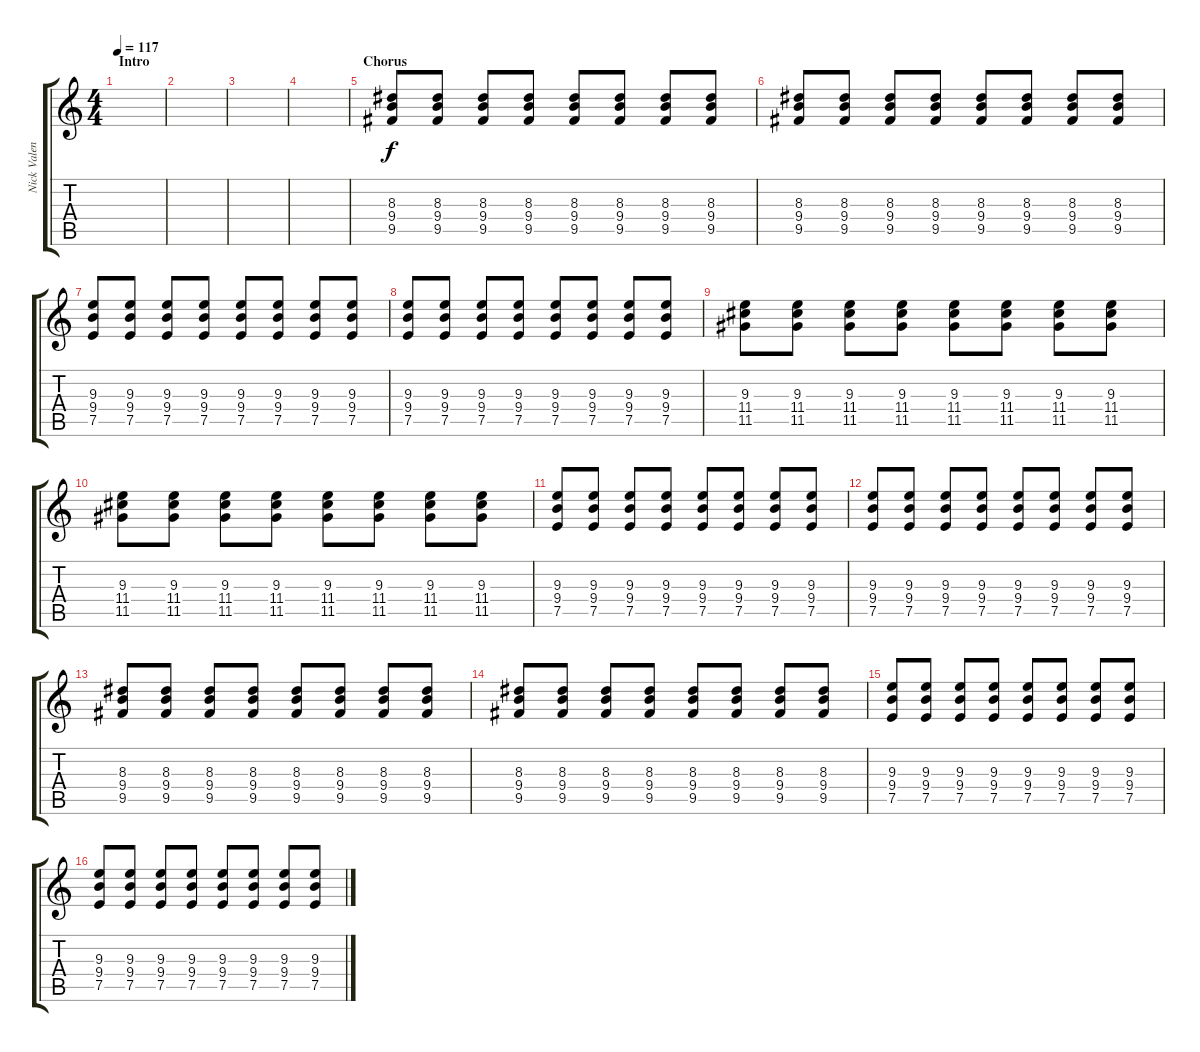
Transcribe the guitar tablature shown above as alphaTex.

\track ("Nick Valensi - Guitar I" "Nick Valen") {instrument overdrivenguitar}
\staff {score tabs}
\tuning (E4 B3 G3 D3 A2 E2) {hide}
\ts (4 4)
\section ("" "Intro")
\tempo 117
\clef g2
\ks c
|
|
|
|
\section ("" "Chorus")
(8.3 9.4 9.5).8 (8.3 9.4 9.5).8 (8.3 9.4 9.5).8 (8.3 9.4 9.5).8 (8.3 9.4 9.5).8 (8.3 9.4 9.5).8 (8.3 9.4 9.5).8 (8.3 9.4 9.5).8 |
(8.3 9.4 9.5).8 (8.3 9.4 9.5).8 (8.3 9.4 9.5).8 (8.3 9.4 9.5).8 (8.3 9.4 9.5).8 (8.3 9.4 9.5).8 (8.3 9.4 9.5).8 (8.3 9.4 9.5).8 |
(9.3 9.4 7.5).8 (9.3 9.4 7.5).8 (9.3 9.4 7.5).8 (9.3 9.4 7.5).8 (9.3 9.4 7.5).8 (9.3 9.4 7.5).8 (9.3 9.4 7.5).8 (9.3 9.4 7.5).8 |
(9.3 9.4 7.5).8 (9.3 9.4 7.5).8 (9.3 9.4 7.5).8 (9.3 9.4 7.5).8 (9.3 9.4 7.5).8 (9.3 9.4 7.5).8 (9.3 9.4 7.5).8 (9.3 9.4 7.5).8 |
(9.3 11.4 11.5).8 (9.3 11.4 11.5).8 (9.3 11.4 11.5).8 (9.3 11.4 11.5).8 (9.3 11.4 11.5).8 (9.3 11.4 11.5).8 (9.3 11.4 11.5).8 (9.3 11.4 11.5).8 |
(9.3 11.4 11.5).8 (9.3 11.4 11.5).8 (9.3 11.4 11.5).8 (9.3 11.4 11.5).8 (9.3 11.4 11.5).8 (9.3 11.4 11.5).8 (9.3 11.4 11.5).8 (9.3 11.4 11.5).8 |
(9.3 9.4 7.5).8 (9.3 9.4 7.5).8 (9.3 9.4 7.5).8 (9.3 9.4 7.5).8 (9.3 9.4 7.5).8 (9.3 9.4 7.5).8 (9.3 9.4 7.5).8 (9.3 9.4 7.5).8 |
(9.3 9.4 7.5).8 (9.3 9.4 7.5).8 (9.3 9.4 7.5).8 (9.3 9.4 7.5).8 (9.3 9.4 7.5).8 (9.3 9.4 7.5).8 (9.3 9.4 7.5).8 (9.3 9.4 7.5).8 |
(8.3 9.4 9.5).8 (8.3 9.4 9.5).8 (8.3 9.4 9.5).8 (8.3 9.4 9.5).8 (8.3 9.4 9.5).8 (8.3 9.4 9.5).8 (8.3 9.4 9.5).8 (8.3 9.4 9.5).8 |
(8.3 9.4 9.5).8 (8.3 9.4 9.5).8 (8.3 9.4 9.5).8 (8.3 9.4 9.5).8 (8.3 9.4 9.5).8 (8.3 9.4 9.5).8 (8.3 9.4 9.5).8 (8.3 9.4 9.5).8 |
(9.3 9.4 7.5).8 (9.3 9.4 7.5).8 (9.3 9.4 7.5).8 (9.3 9.4 7.5).8 (9.3 9.4 7.5).8 (9.3 9.4 7.5).8 (9.3 9.4 7.5).8 (9.3 9.4 7.5).8 |
(9.3 9.4 7.5).8 (9.3 9.4 7.5).8 (9.3 9.4 7.5).8 (9.3 9.4 7.5).8 (9.3 9.4 7.5).8 (9.3 9.4 7.5).8 (9.3 9.4 7.5).8 (9.3 9.4 7.5).8
